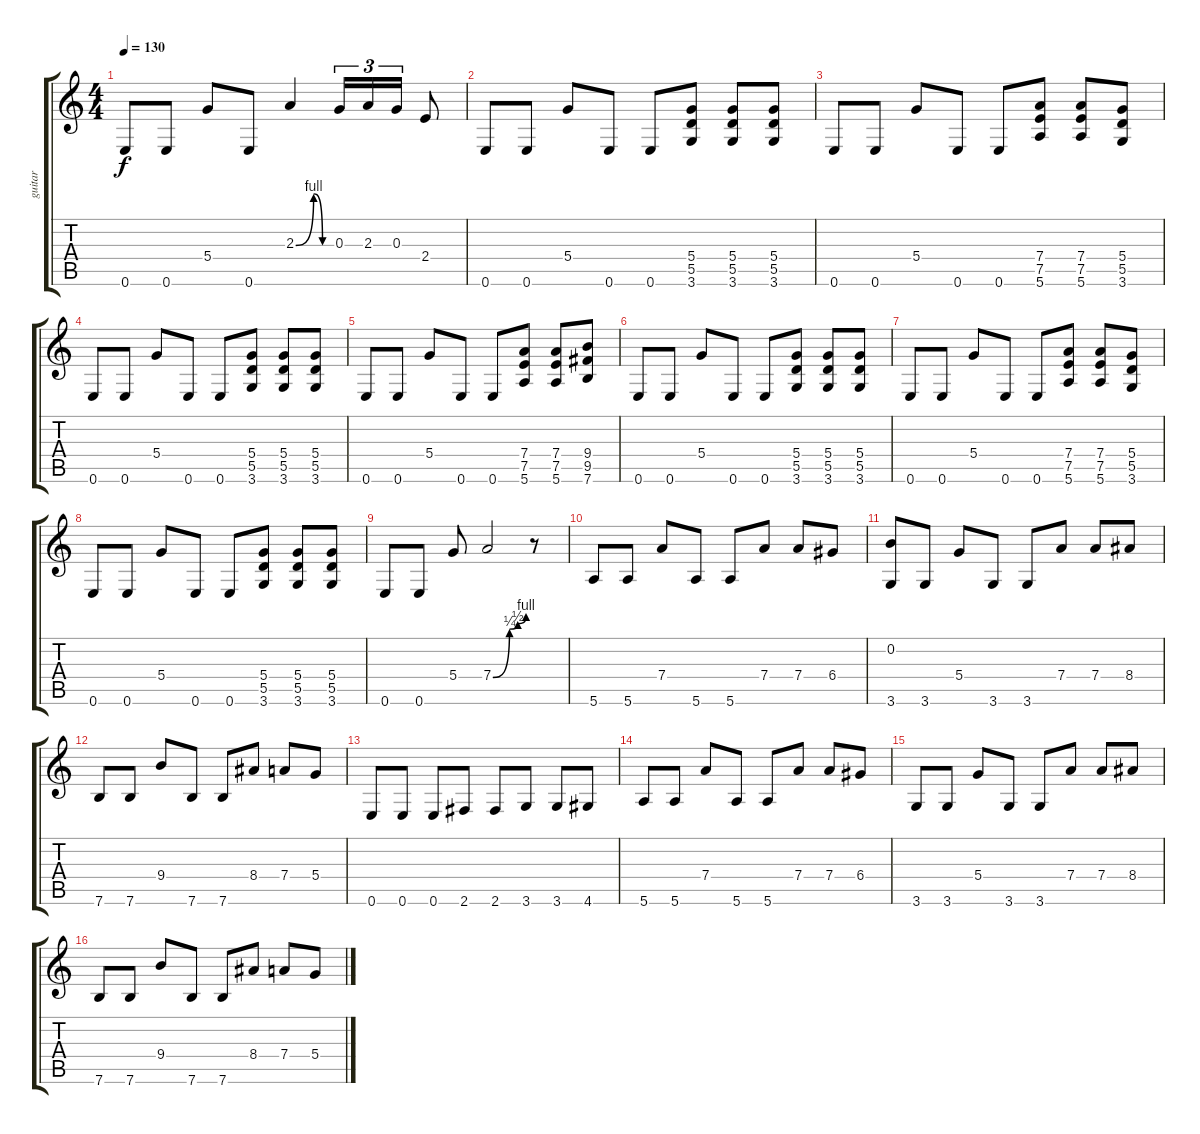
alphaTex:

\track ("guitar" "guitar") {instrument distortionguitar}
\staff {score tabs}
\tuning (E4 B3 G3 D3 A2 E2) {hide}
\ts (4 4)
\tempo 130
\clef g2
\ks c
0.6.8{dy f} 0.6.8 5.4.8 0.6.8 2.3{be (custom 0 0 30 4 45 0 60 0)}.4 0.3.16{tu (3 2)} 2.3.16{tu (3 2)} 0.3.16{tu (3 2)} 2.4.8 |
0.6.8 0.6.8 5.4.8 0.6.8 0.6.8 (5.4 5.5 3.6).8 (5.4 5.5 3.6).8 (5.4 5.5 3.6).8 |
0.6.8 0.6.8 5.4.8 0.6.8 0.6.8 (7.4 7.5 5.6).8 (7.4 7.5 5.6).8 (5.4 5.5 3.6).8 |
0.6.8 0.6.8 5.4.8 0.6.8 0.6.8 (5.4 5.5 3.6).8 (5.4 5.5 3.6).8 (5.4 5.5 3.6).8 |
0.6.8 0.6.8 5.4.8 0.6.8 0.6.8 (7.4 7.5 5.6).8 (7.4 7.5 5.6).8 (9.4 9.5 7.6).8 |
0.6.8 0.6.8 5.4.8 0.6.8 0.6.8 (5.4 5.5 3.6).8 (5.4 5.5 3.6).8 (5.4 5.5 3.6).8 |
0.6.8 0.6.8 5.4.8 0.6.8 0.6.8 (7.4 7.5 5.6).8 (7.4 7.5 5.6).8 (5.4 5.5 3.6).8 |
0.6.8 0.6.8 5.4.8 0.6.8 0.6.8 (5.4 5.5 3.6).8 (5.4 5.5 3.6).8 (5.4 5.5 3.6).8 |
0.6.8 0.6.8 5.4.8 7.4{be (custom 0 0 30 1 45 2 60 4)}.2 r.8 |
5.6.8 5.6.8 7.4.8 5.6.8 5.6.8 7.4.8 7.4.8 6.4.8 |
(0.2 3.6).8 3.6.8 5.4.8 3.6.8 3.6.8 7.4.8 7.4.8 8.4.8 |
7.6.8 7.6.8 9.4.8 7.6.8 7.6.8 8.4.8 7.4.8 5.4.8 |
0.6.8 0.6.8 0.6.8 2.6.8 2.6.8 3.6.8 3.6.8 4.6.8 |
5.6.8 5.6.8 7.4.8 5.6.8 5.6.8 7.4.8 7.4.8 6.4.8 |
3.6.8 3.6.8 5.4.8 3.6.8 3.6.8 7.4.8 7.4.8 8.4.8 |
7.6.8 7.6.8 9.4.8 7.6.8 7.6.8 8.4.8 7.4.8 5.4.8
